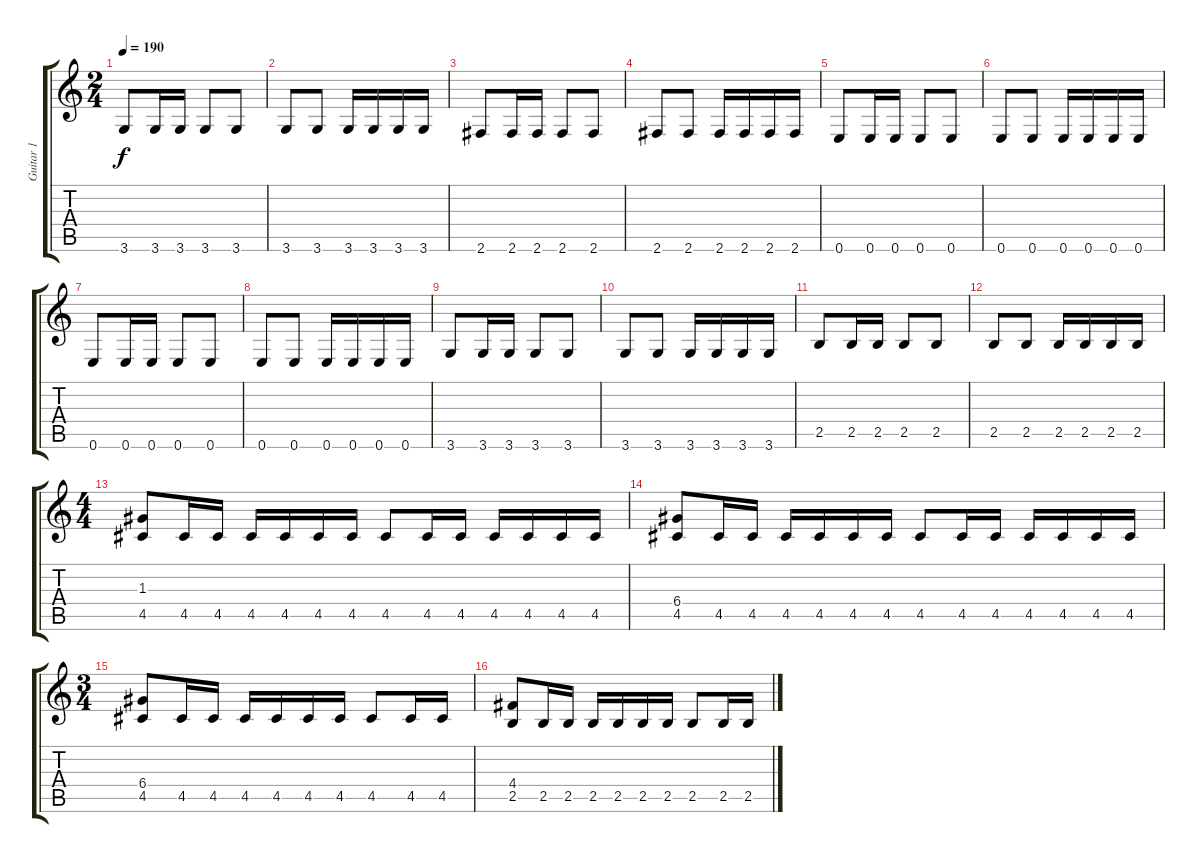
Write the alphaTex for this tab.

\track ("Guitar 1" "Guitar 1") {instrument distortionguitar}
\staff {score tabs}
\tuning (E4 B3 G3 D3 A2 E2) {hide}
\ts (2 4)
\tempo 190
\clef g2
\ks c
3.6.8{dy f} 3.6.16 3.6.16 3.6.8 3.6.8 |
3.6.8 3.6.8 3.6.16 3.6.16 3.6.16 3.6.16 |
2.6.8 2.6.16 2.6.16 2.6.8 2.6.8 |
2.6.8 2.6.8 2.6.16 2.6.16 2.6.16 2.6.16 |
0.6.8 0.6.16 0.6.16 0.6.8 0.6.8 |
0.6.8 0.6.8 0.6.16 0.6.16 0.6.16 0.6.16 |
0.6.8 0.6.16 0.6.16 0.6.8 0.6.8 |
0.6.8 0.6.8 0.6.16 0.6.16 0.6.16 0.6.16 |
3.6.8 3.6.16 3.6.16 3.6.8 3.6.8 |
3.6.8 3.6.8 3.6.16 3.6.16 3.6.16 3.6.16 |
2.5.8 2.5.16 2.5.16 2.5.8 2.5.8 |
2.5.8 2.5.8 2.5.16 2.5.16 2.5.16 2.5.16 |
\ts (4 4)
(1.3 4.5).8 4.5.16 4.5.16 4.5.16 4.5.16 4.5.16 4.5.16 4.5.8 4.5.16 4.5.16 4.5.16 4.5.16 4.5.16 4.5.16 |
(6.4 4.5).8 4.5.16 4.5.16 4.5.16 4.5.16 4.5.16 4.5.16 4.5.8 4.5.16 4.5.16 4.5.16 4.5.16 4.5.16 4.5.16 |
\ts (3 4)
(6.4 4.5).8 4.5.16 4.5.16 4.5.16 4.5.16 4.5.16 4.5.16 4.5.8 4.5.16 4.5.16 |
(4.4 2.5).8 2.5.16 2.5.16 2.5.16 2.5.16 2.5.16 2.5.16 2.5.8 2.5.16 2.5.16
